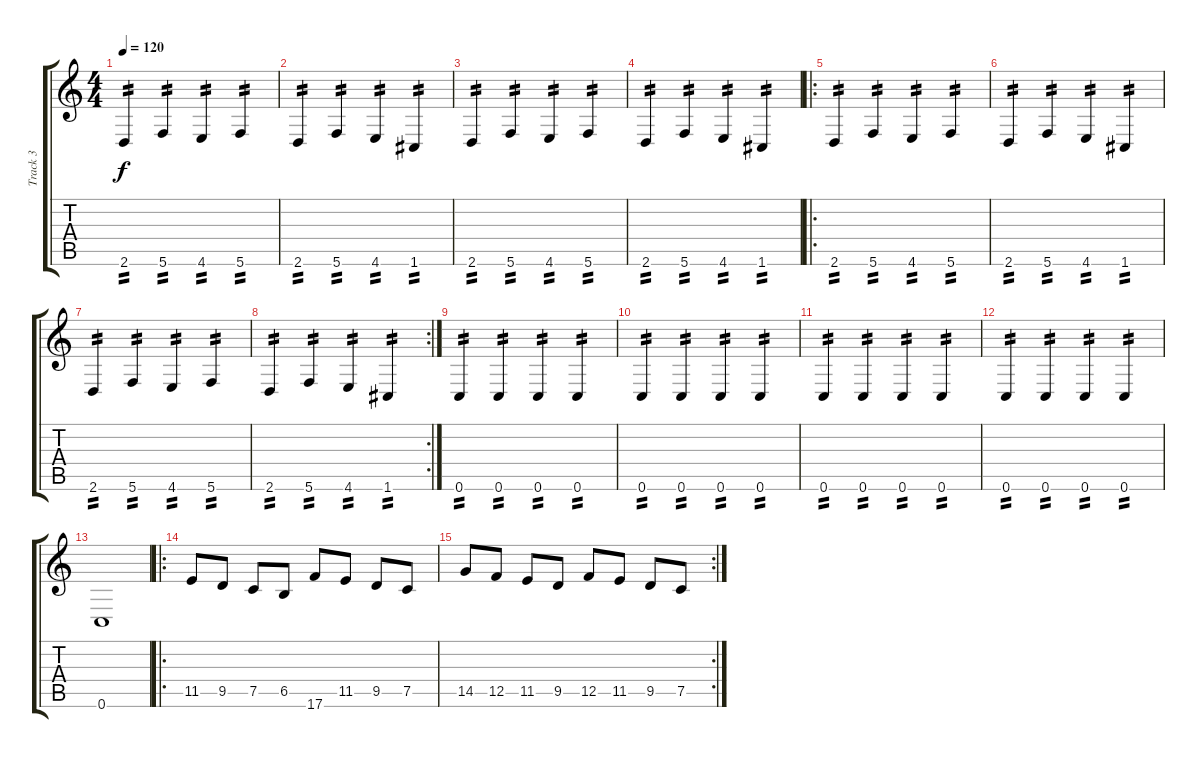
\track ("Track 3" "Track 3") {instrument distortionguitar}
\staff {score tabs}
\tuning (C4 G3 Eb3 Bb2 F2 C2) {hide}
\ts (4 4)
\tempo 120
\clef g2
\ks c
2.6.4{tp 2 dy f} 5.6.4{tp 2} 4.6.4{tp 2} 5.6.4{tp 2} |
2.6.4{tp 2} 5.6.4{tp 2} 4.6.4{tp 2} 1.6.4{tp 2} |
2.6.4{tp 2} 5.6.4{tp 2} 4.6.4{tp 2} 5.6.4{tp 2} |
2.6.4{tp 2} 5.6.4{tp 2} 4.6.4{tp 2} 1.6.4{tp 2} |
\ro
2.6.4{tp 2} 5.6.4{tp 2} 4.6.4{tp 2} 5.6.4{tp 2} |
2.6.4{tp 2} 5.6.4{tp 2} 4.6.4{tp 2} 1.6.4{tp 2} |
2.6.4{tp 2} 5.6.4{tp 2} 4.6.4{tp 2} 5.6.4{tp 2} |
\rc 2
2.6.4{tp 2} 5.6.4{tp 2} 4.6.4{tp 2} 1.6.4{tp 2} |
0.6.4{tp 2} 0.6.4{tp 2} 0.6.4{tp 2} 0.6.4{tp 2} |
0.6.4{tp 2} 0.6.4{tp 2} 0.6.4{tp 2} 0.6.4{tp 2} |
0.6.4{tp 2} 0.6.4{tp 2} 0.6.4{tp 2} 0.6.4{tp 2} |
0.6.4{tp 2} 0.6.4{tp 2} 0.6.4{tp 2} 0.6.4{tp 2} |
0.6.1 |
\ro
11.5.8 9.5.8 7.5.8 6.5.8 17.6.8 11.5.8 9.5.8 7.5.8 |
\rc 2
14.5.8 12.5.8 11.5.8 9.5.8 12.5.8 11.5.8 9.5.8 7.5.8
